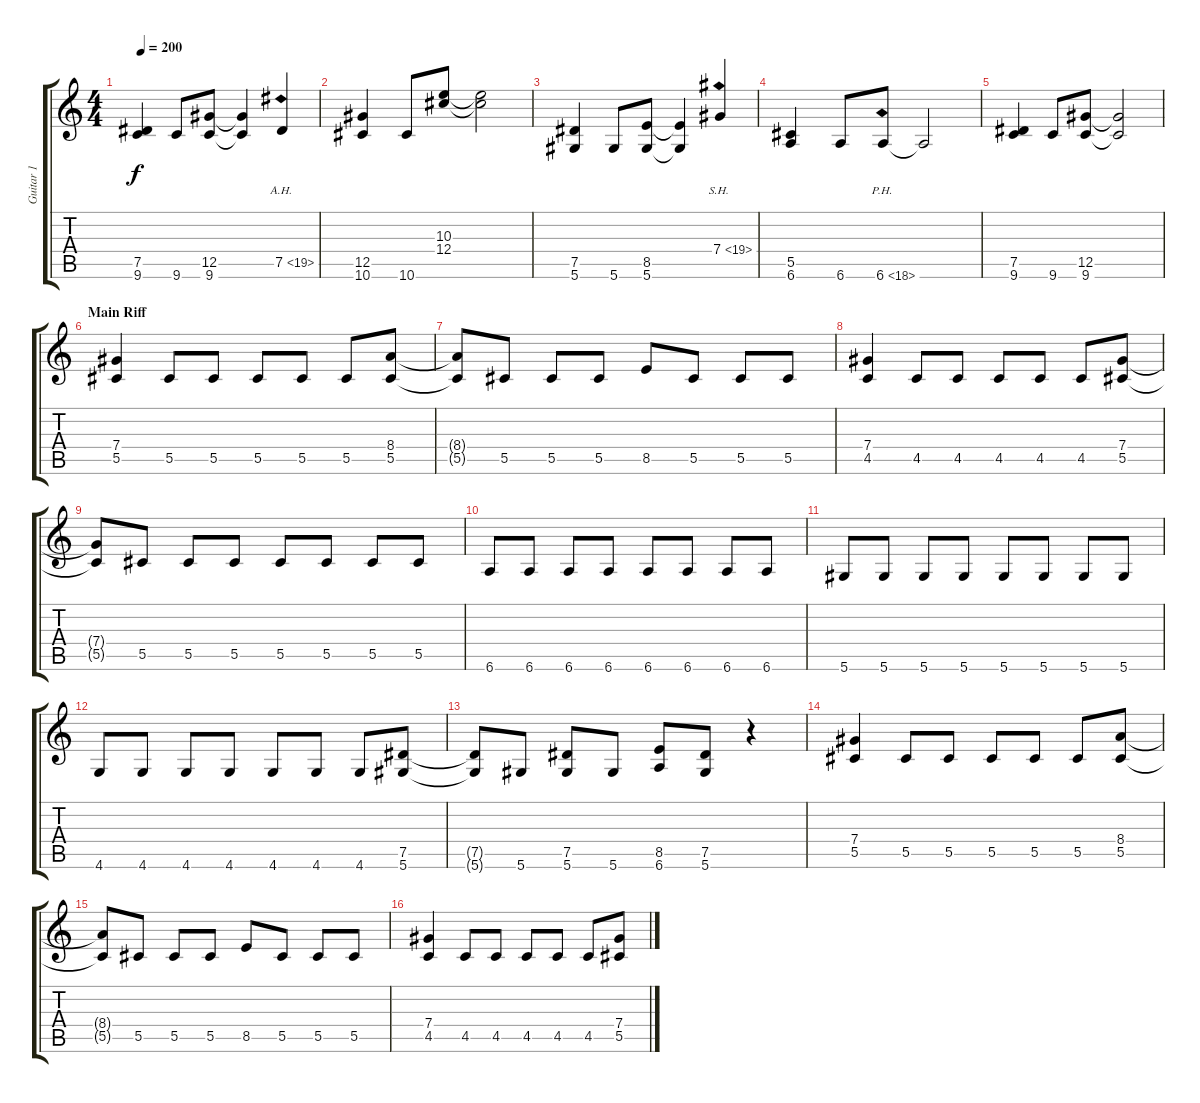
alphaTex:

\track ("Guitar 1" "Guitar 1") {instrument distortionguitar}
\staff {score tabs}
\tuning (Eb4 Bb3 Gb3 Db3 Ab2 Eb2) {hide}
\ts (4 4)
\tempo 200
\clef g2
\ks c
(7.5 9.6).4{dy f} 9.6.8 (12.5 9.6).8 (12.5{t} 9.6{t}).4 7.5{ah 12}.4 |
(12.5 10.6).4 10.6.8 (10.3 12.4).8 (10.3{t} 12.4{t}).2 |
(7.5 5.6).4 5.6.8 (8.5 5.6).8 (8.5{t} 5.6{t}).4 7.4{sh 12}.4 |
(5.5 6.6).4 6.6.8 6.6{ph 12}.8 6.6{t}.2 |
(7.5 9.6).4 9.6.8 (12.5 9.6).8 (12.5{t} 9.6{t}).2 |
\section ("" "Main Riff")
(7.4 5.5).4 5.5.8 5.5.8 5.5.8 5.5.8 5.5.8 (8.4 5.5).8 |
(8.4{t} 5.5{t}).8 5.5.8 5.5.8 5.5.8 8.5.8 5.5.8 5.5.8 5.5.8 |
(7.4 4.5).4 4.5.8 4.5.8 4.5.8 4.5.8 4.5.8 (7.4 5.5).8 |
(7.4{t} 5.5{t}).8 5.5.8 5.5.8 5.5.8 5.5.8 5.5.8 5.5.8 5.5.8 |
6.6.8 6.6.8 6.6.8 6.6.8 6.6.8 6.6.8 6.6.8 6.6.8 |
5.6.8 5.6.8 5.6.8 5.6.8 5.6.8 5.6.8 5.6.8 5.6.8 |
4.6.8 4.6.8 4.6.8 4.6.8 4.6.8 4.6.8 4.6.8 (7.5 5.6).8 |
(7.5{t} 5.6{t}).8 5.6.8 (7.5 5.6).8 5.6.8 (8.5 6.6).8 (7.5 5.6).8 r.4 |
(7.4 5.5).4 5.5.8 5.5.8 5.5.8 5.5.8 5.5.8 (8.4 5.5).8 |
(8.4{t} 5.5{t}).8 5.5.8 5.5.8 5.5.8 8.5.8 5.5.8 5.5.8 5.5.8 |
(7.4 4.5).4 4.5.8 4.5.8 4.5.8 4.5.8 4.5.8 (7.4 5.5).8
